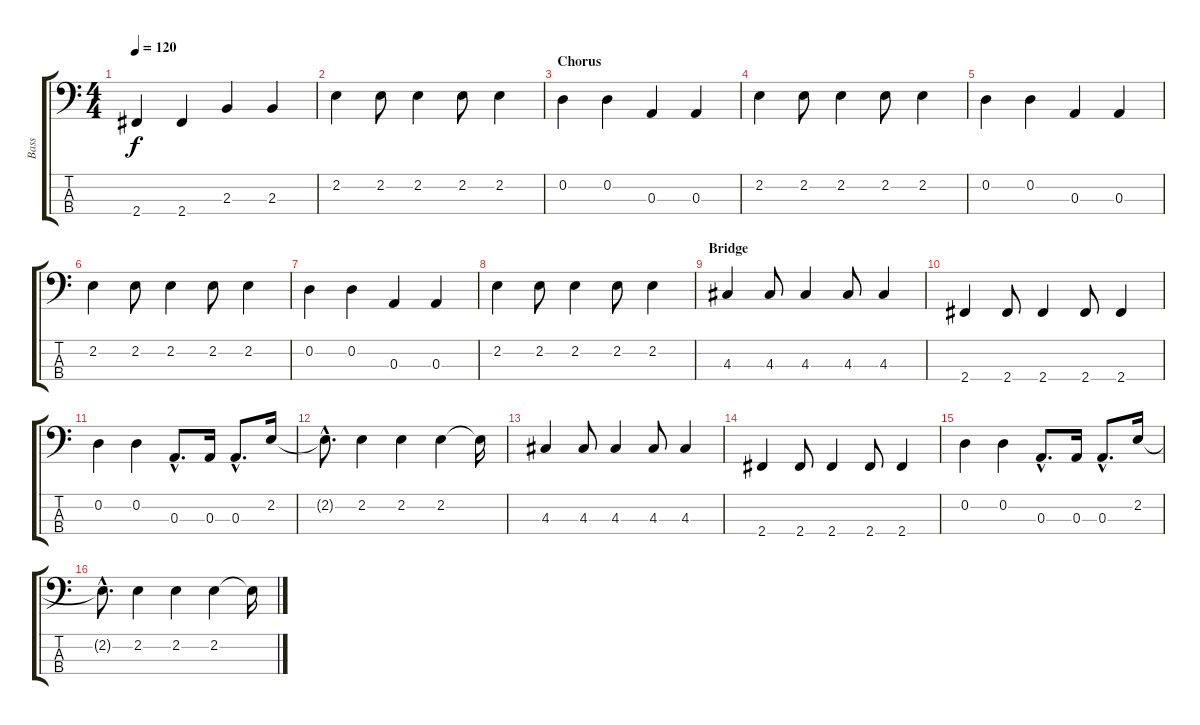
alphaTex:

\track ("Bass" "Bass") {instrument electricbassfinger}
\staff {score tabs}
\tuning (G2 D2 A1 E1) {hide}
\ts (4 4)
\tempo 120
\clef f4
\ks c
2.4.4{dy f} 2.4.4 2.3.4 2.3.4 |
2.2.4 2.2.8 2.2.4 2.2.8 2.2.4 |
\section ("" "Chorus")
0.2.4 0.2.4 0.3.4 0.3.4 |
2.2.4 2.2.8 2.2.4 2.2.8 2.2.4 |
0.2.4 0.2.4 0.3.4 0.3.4 |
2.2.4 2.2.8 2.2.4 2.2.8 2.2.4 |
0.2.4 0.2.4 0.3.4 0.3.4 |
2.2.4 2.2.8 2.2.4 2.2.8 2.2.4 |
\section ("" "Bridge")
4.3.4 4.3.8 4.3.4 4.3.8 4.3.4 |
2.4.4 2.4.8 2.4.4 2.4.8 2.4.4 |
0.2.4 0.2.4 0.3{hac}.8{d} 0.3.16 0.3{hac}.8{d} 2.2.16 |
2.2{hac t}.8{d} 2.2.4 2.2.4 2.2.4 2.2{t}.16 |
4.3.4 4.3.8 4.3.4 4.3.8 4.3.4 |
2.4.4 2.4.8 2.4.4 2.4.8 2.4.4 |
0.2.4 0.2.4 0.3{hac}.8{d} 0.3.16 0.3{hac}.8{d} 2.2.16 |
2.2{hac t}.8{d} 2.2.4 2.2.4 2.2.4 2.2{t}.16
